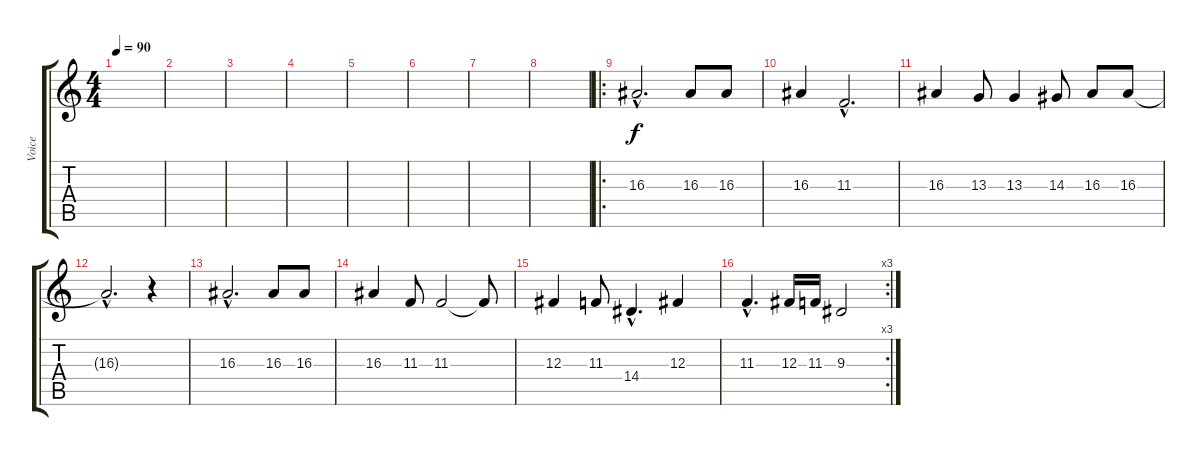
\track ("Voice" "Voice") {instrument oboe}
\staff {score tabs}
\tuning (Eb4 Bb3 Gb3 Db3 Ab2 Eb2) {hide}
\ts (4 4)
\tempo 90
\clef g2
\ks c
|
|
|
|
|
|
|
|
\ro
16.3{hac}.2{d} 16.3.8 16.3.8 |
16.3.4 11.3{hac}.2{d} |
16.3.4 13.3.8 13.3.4 14.3.8 16.3.8 16.3.8 |
16.3{hac t}.2{d} r.4 |
16.3{hac}.2{d} 16.3.8 16.3.8 |
16.3.4 11.3.8 11.3.2 11.3{t}.8 |
12.3.4 11.3.8 14.4{hac}.4{d} 12.3.4 |
\rc 3
11.3{hac}.4{d} 12.3.16 11.3.16 9.3.2
